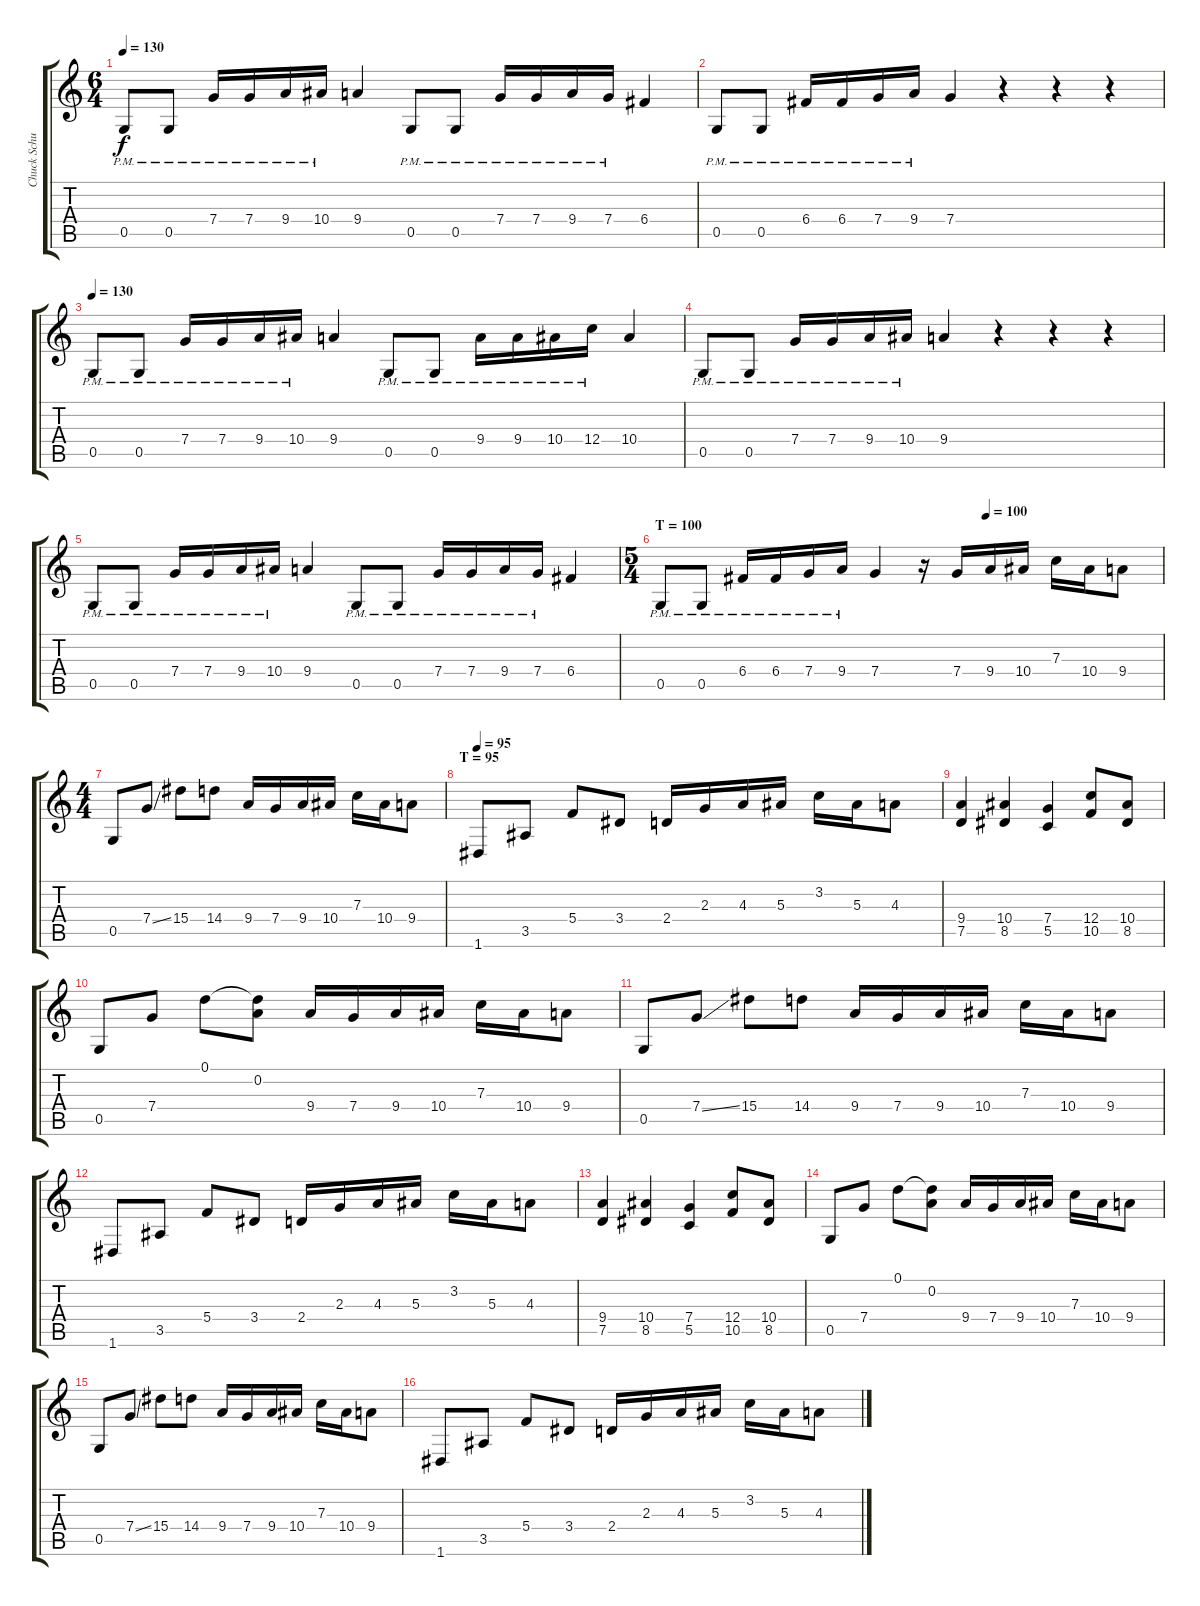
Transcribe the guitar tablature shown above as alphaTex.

\track ("Chuck Schuldiner" "Chuck Schu") {instrument distortionguitar}
\staff {score tabs}
\tuning (D4 A3 F3 C3 G2 D2) {hide}
\ts (6 4)
\tempo 130
\clef g2
\ks c
0.5{pm}.8{dy f} 0.5{pm}.8 7.4{pm}.16 7.4{pm}.16 9.4{pm}.16 10.4{pm}.16 9.4.4 0.5{pm}.8 0.5{pm}.8 7.4{pm}.16 7.4{pm}.16 9.4{pm}.16 7.4{pm}.16 6.4.4 |
0.5{pm}.8 0.5{pm}.8 6.4{pm}.16 6.4{pm}.16 7.4{pm}.16 9.4{pm}.16 7.4.4 r.4 r.4 r.4 |
\tempo 130
0.5{pm}.8 0.5{pm}.8 7.4{pm}.16 7.4{pm}.16 9.4{pm}.16 10.4{pm}.16 9.4.4 0.5{pm}.8 0.5{pm}.8 9.4{pm}.16 9.4{pm}.16 10.4{pm}.16 12.4{pm}.16 10.4.4 |
0.5{pm}.8 0.5{pm}.8 7.4{pm}.16 7.4{pm}.16 9.4{pm}.16 10.4{pm}.16 9.4.4 r.4 r.4 r.4 |
0.5{pm}.8 0.5{pm}.8 7.4{pm}.16 7.4{pm}.16 9.4{pm}.16 10.4{pm}.16 9.4.4 0.5{pm}.8 0.5{pm}.8 7.4{pm}.16 7.4{pm}.16 9.4{pm}.16 7.4{pm}.16 6.4.4 |
\ts (5 4)
\section ("" "T = 100")
\tempo (100 0.65)
0.5{pm}.8 0.5{pm}.8 6.4{pm}.16 6.4{pm}.16 7.4{pm}.16 9.4{pm}.16 7.4.4 r.16 7.4.16 9.4.16 10.4.16 7.3.16 10.4.16 9.4.8 |
\ts (4 4)
0.5.8 7.4{ss}.8 15.4.8 14.4.8 9.4.16 7.4.16 9.4.16 10.4.16 7.3.16 10.4.16 9.4.8 |
\section ("" "T = 95")
\tempo 95
1.6.8 3.5.8 5.4.8 3.4.8 2.4.16 2.3.16 4.3.16 5.3.16 3.2.16 5.3.16 4.3.8 |
(9.4 7.5).4 (10.4 8.5).4 (7.4 5.5).4 (12.4 10.5).8 (10.4 8.5).8 |
0.5.8 7.4.8 0.1.8 (0.1{t} 0.2).8 9.4.16 7.4.16 9.4.16 10.4.16 7.3.16 10.4.16 9.4.8 |
0.5.8 7.4{ss}.8 15.4.8 14.4.8 9.4.16 7.4.16 9.4.16 10.4.16 7.3.16 10.4.16 9.4.8 |
1.6.8 3.5.8 5.4.8 3.4.8 2.4.16 2.3.16 4.3.16 5.3.16 3.2.16 5.3.16 4.3.8 |
(9.4 7.5).4 (10.4 8.5).4 (7.4 5.5).4 (12.4 10.5).8 (10.4 8.5).8 |
0.5.8 7.4.8 0.1.8 (0.1{t} 0.2).8 9.4.16 7.4.16 9.4.16 10.4.16 7.3.16 10.4.16 9.4.8 |
0.5.8 7.4{ss}.8 15.4.8 14.4.8 9.4.16 7.4.16 9.4.16 10.4.16 7.3.16 10.4.16 9.4.8 |
1.6.8 3.5.8 5.4.8 3.4.8 2.4.16 2.3.16 4.3.16 5.3.16 3.2.16 5.3.16 4.3.8
